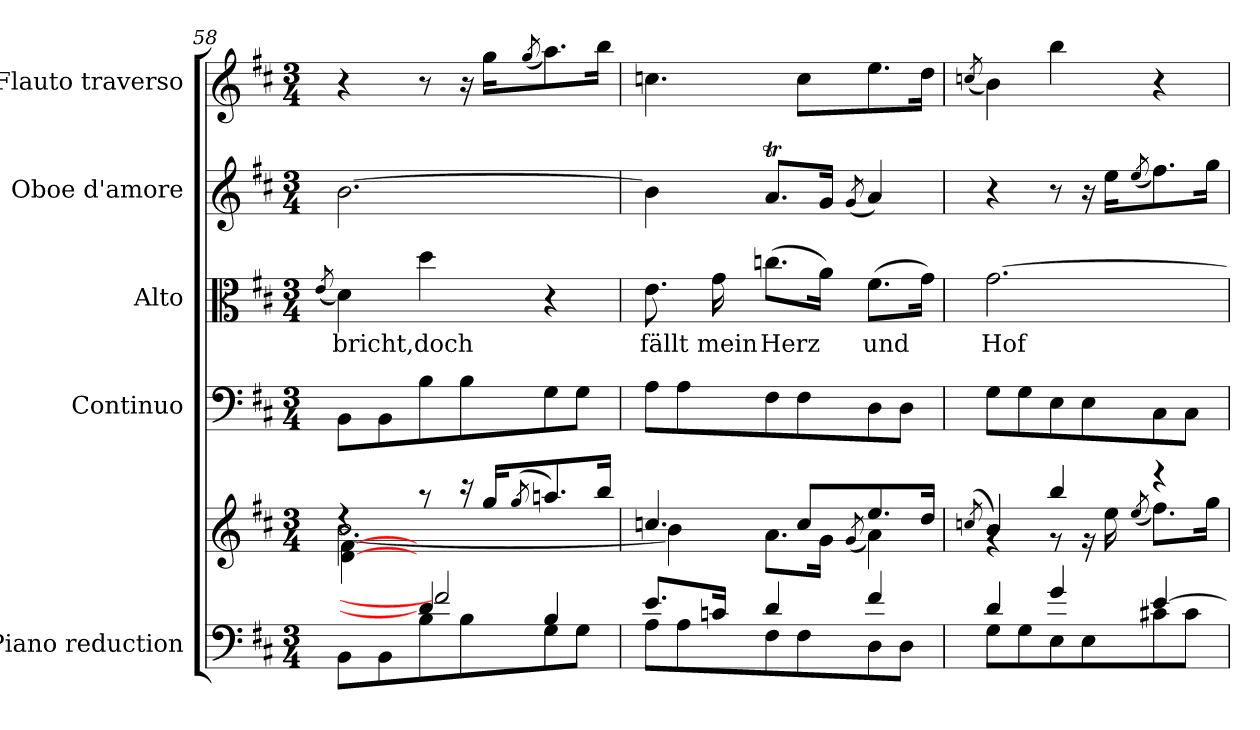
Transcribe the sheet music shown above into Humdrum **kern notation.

**kern	**kern	**kern	**kern	**text	**kern	**kern	**dynam
*part5	*part5	*part4	*part3	*part3	*part2	*part1	*part1
*staff6	*staff5	*staff4	*staff3	*staff3	*staff2	*staff1	*staff1
*I"Piano reduction	*	*I"Continuo	*I"Alto	*	*I"Oboe d'amore	*I"Flauto traverso	*
*I'Pno	*	*	*	*	*I'Ob	*I'Fl	*
!!LO:PB:g=z
*clefF4	*clefG2	*clefF4	*clefC3	*	*clefG2	*clefG2	*
*k[f#c#]	*k[f#c#]	*k[f#c#]	*k[f#c#]	*	*k[f#c#]	*k[f#c#]	*
*M3/4	*M3/4	*M3/4	*M3/4	*	*M3/4	*M3/4	*
=58	=58	=58	=58	=58	=58	=58	=58
.	.	.	(<8qe/	.	.	.	.
*^	*^	*	*	*	*	*	*
*	*^	*	*^	*	*	*	*	*	*
!	!	!	!	!	!	!	!	!LO:LY:b	!	!	!
4ryy	8BB\L	4ryy	4rdd	[2.b\	[4d\ [4f#\	8BB\L	4d\)	-bricht,	[2.b\	4r	.
.	8BB\	.	.	.	.	8BB\	.	.	.	.	.
!	!	!	!	!	!	!	!	!LO:LY:b	!	!	!
4d/]	8B\	2f#/]	8r	.	2ryy	8B\	4dd\	doch	.	8r	.
.	8B\	.	16r	.	.	8B\	.	.	.	16r	.
!	!	!	!	!	!	!	!	!	!	!	!LO:DY:b
.	.	.	16gg/KL	.	.	.	.	.	.	16gg\KL	other-dynamics
.	.	.	(<8qgg/	.	.	.	.	.	.	(<8qgg/	.
4B/	8G\	.	8.aan/)	.	.	8G\	4r	.	.	8.aa\)	.
.	8G\J	.	.	.	.	8G\J	.	.	.	.	.
.	.	.	16bb/Jk	.	.	.	.	.	.	16bb\Jk	.
*	*v	*v	*	*	*	*	*	*	*	*	*
*	*	*	*v	*v	*	*	*	*	*	*
=59	=59	=59	=59	=59	=59	=59	=59	=59	=59
!	!	!	!	!	!	!LO:LY:b	!	!	!
8.e/L	8A\L	4.ccn/	4b\]	8A\L	8.e\	fällt	4b\]	4.ccn\	.
.	8A\	.	.	8A\	.	.	.	.	.
!	!	!	!	!	!	!LO:LY:b	!	!	!
16cn/Jk	.	.	.	.	16g\	mein	.	.	.
!	!	!	!	!	!	!LO:LY:b	!	!	!
4d/	8F#\	.	8.a\L	8F#\	(>8.ccn\L	Herz	8.aT/L	.	.
.	8F#\	8cc/L	.	8F#\	.	.	.	8cc\L	.
.	.	.	16g\Jk	.	16a\Jk)	.	16g/Jk	.	.
.	.	.	(<8qg/	.	.	.	(<8qg/	.	.
!	!	!	!	!	!	!LO:LY:b	!	!	!
4f#/	8D\	8.ee/	4a\)	8D\	(>8.f#\L	und	4a/)	8.ee\	.
.	8D\J	.	.	8D\J	.	.	.	.	.
.	.	16dd/Jk	.	.	16g\Jk)	.	.	16dd\Jk	.
=60	=60	=60	=60	=60	=60	=60	=60	=60	=60
.	.	(<8qccn/	.	.	.	.	.	(<8qccn/	.
!	!	!	!	!	!	!LO:LY:b	!	!	!
4d/	8G\L	4b/)	4rg	8G\L	[2.g\	Hof-	4r	4b\)	.
.	8G\	.	.	8G\	.	.	.	.	.
4g/	8E\	4bb/	8rg	8E\	.	.	8r	4bb\	.
.	8E\	.	16rg	8E\	.	.	16r	.	.
.	.	.	16ee\	.	.	.	16ee\KL	.	.
.	.	.	(<8qee/	.	.	.	(<8qee/	.	.
[4e/	8c#X\	4r	8.ff#\L)	8C#\	.	.	8.ff#\)	4r	.
.	8c#\J	.	.	8C#\J	.	.	.	.	.
.	.	.	16gg\Jk	.	.	.	16gg\Jk	.	.
*v	*v	*	*	*	*	*	*	*	*
*	*v	*v	*	*	*	*	*	*
=	=	=	=	=	=	=	=
*-	*-	*-	*-	*-	*-	*-	*-
